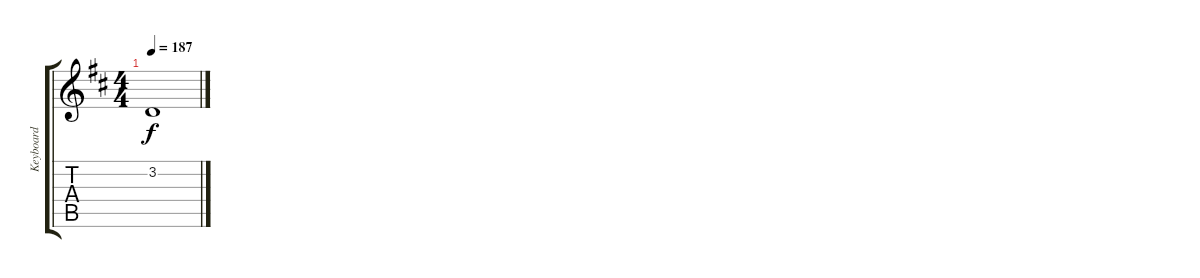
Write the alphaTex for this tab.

\track ("Keyboard" "Keyboard") {instrument stringensemble1}
\staff {score tabs}
\tuning (E4 B3 G3 D3 A2 E2) {hide}
\ts (4 4)
\tempo 187
\clef g2
\ks d
3.2{t}.1{dy f}
